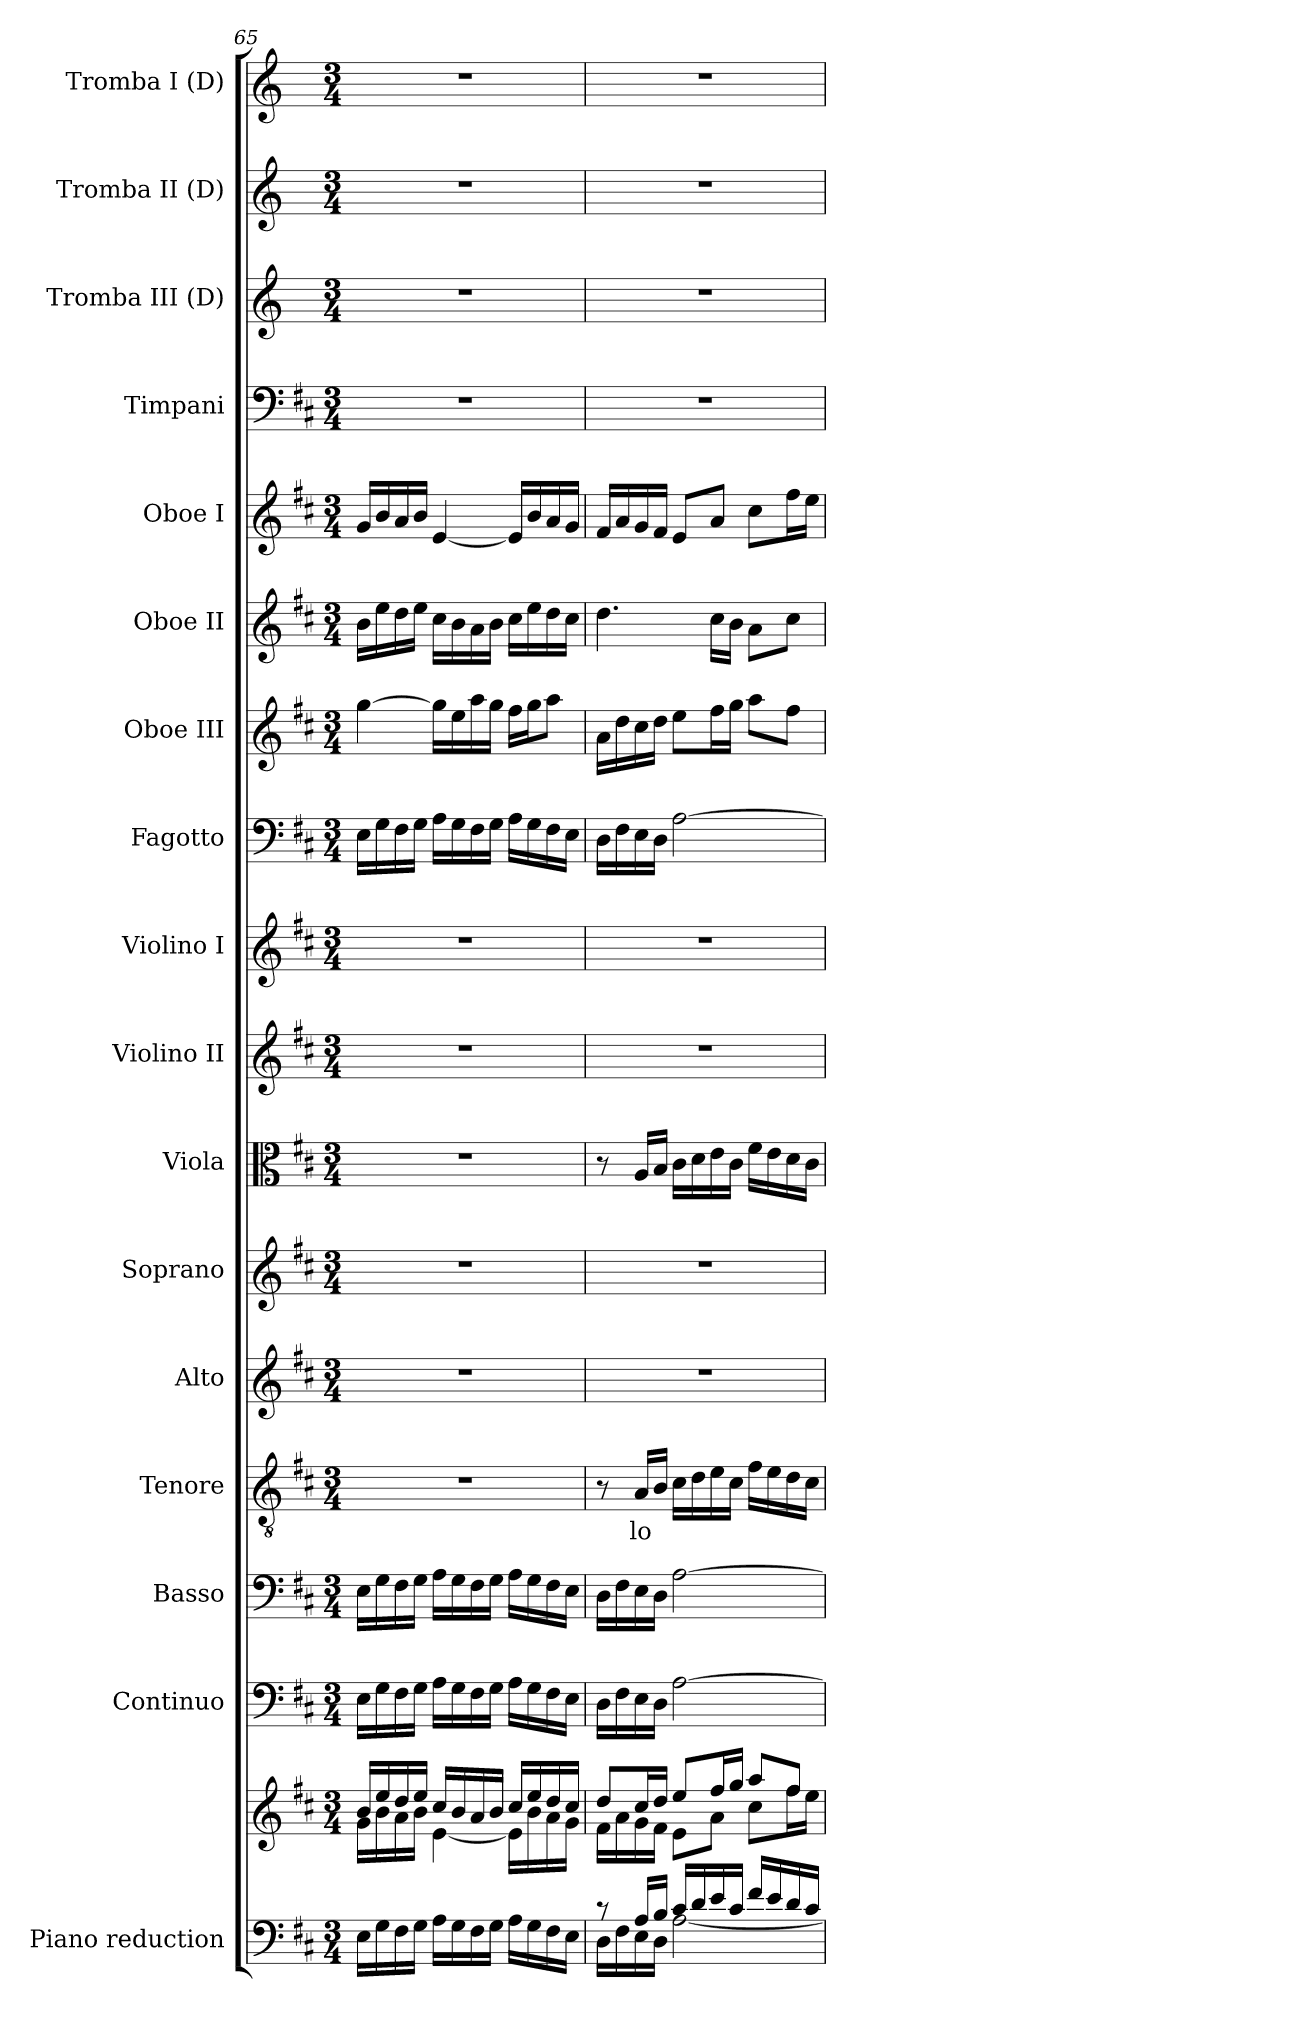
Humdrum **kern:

**kern	**kern	**kern	**kern	**kern	**text	**kern	**kern	**kern	**kern	**kern	**kern	**kern	**kern	**kern	**kern	**kern	**kern	**kern
*part17	*part17	*part16	*part15	*part14	*part14	*part13	*part12	*part11	*part10	*part9	*part8	*part7	*part6	*part5	*part4	*part3	*part2	*part1
*staff18	*staff17	*staff16	*staff15	*staff14	*staff14	*staff13	*staff12	*staff11	*staff10	*staff9	*staff8	*staff7	*staff6	*staff5	*staff4	*staff3	*staff2	*staff1
*I"Piano reduction	*	*I"Continuo	*I"Basso	*I"Tenore	*	*I"Alto	*I"Soprano	*I"Viola	*I"Violino II	*I"Violino I	*I"Fagotto	*I"Oboe III	*I"Oboe II	*I"Oboe I	*I"Timpani	*I"Tromba III (D)	*I"Tromba II (D)	*I"Tromba I (D)
*I'Pno	*	*	*	*	*	*	*	*	*	*	*	*I'Ob	*I'Ob	*I'Ob	*I'Timp	*	*	*
*clefF4	*clefG2	*clefF4	*clefF4	*clefGv2	*	*clefG2	*clefG2	*clefC3	*clefG2	*clefG2	*clefF4	*clefG2	*clefG2	*clefG2	*clefF4	*clefG2	*clefG2	*clefG2
*	*	*	*	*	*	*	*	*	*	*	*	*	*	*	*	*ITrd-1c-2	*ITrd-1c-2	*ITrd-1c-2
*k[f#c#]	*k[f#c#]	*k[f#c#]	*k[f#c#]	*k[f#c#]	*	*k[f#c#]	*k[f#c#]	*k[f#c#]	*k[f#c#]	*k[f#c#]	*k[f#c#]	*k[f#c#]	*k[f#c#]	*k[f#c#]	*k[f#c#]	*k[f#c#]	*k[f#c#]	*k[f#c#]
*M3/4	*M3/4	*M3/4	*M3/4	*M3/4	*	*M3/4	*M3/4	*M3/4	*M3/4	*M3/4	*M3/4	*M3/4	*M3/4	*M3/4	*M3/4	*M3/4	*M3/4	*M3/4
=65	=65	=65	=65	=65	=65	=65	=65	=65	=65	=65	=65	=65	=65	=65	=65	=65	=65	=65
*	*^	*	*	*	*	*	*	*	*	*	*	*	*	*	*	*	*	*
16E\LL	16b/LL	16g\LL	16E\LL	16E\LL	2.r	.	2.r	2.r	2.r	2.r	2.r	16E\LL	[4gg\	16b\LL	16g/LL	2.r	2.r	2.r	2.r
16G\	16ee/	16b\	16G\	16G\	.	.	.	.	.	.	.	16G\	.	16ee\	16b/	.	.	.	.
16F#\	16dd/	16a\	16F#\	16F#\	.	.	.	.	.	.	.	16F#\	.	16dd\	16a/	.	.	.	.
16G\JJ	16ee/JJ	16b\JJ	16G\JJ	16G\JJ	.	.	.	.	.	.	.	16G\JJ	.	16ee\JJ	16b/JJ	.	.	.	.
16A\LL	16cc#/LL	[4e\	16A\LL	16A\LL	.	.	.	.	.	.	.	16A\LL	16gg\LL]	16cc#\LL	[4e/	.	.	.	.
16G\	16b/	.	16G\	16G\	.	.	.	.	.	.	.	16G\	16ee\	16b\	.	.	.	.	.
16F#\	16a/	.	16F#\	16F#\	.	.	.	.	.	.	.	16F#\	16aa\	16a\	.	.	.	.	.
16G\JJ	16b/JJ	.	16G\JJ	16G\JJ	.	.	.	.	.	.	.	16G\JJ	16gg\JJ	16b\JJ	.	.	.	.	.
16A\LL	16cc#/LL	16e\LL]	16A\LL	16A\LL	.	.	.	.	.	.	.	16A\LL	16ff#\LL	16cc#\LL	16e/LL]	.	.	.	.
16G\	16ee/	16b\	16G\	16G\	.	.	.	.	.	.	.	16G\	16gg\J	16ee\	16b/	.	.	.	.
16F#\	16dd/	16a\	16F#\	16F#\	.	.	.	.	.	.	.	16F#\	8aa\J	16dd\	16a/	.	.	.	.
16E\JJ	16cc#/JJ	16g\JJ	16E\JJ	16E\JJ	.	.	.	.	.	.	.	16E\JJ	.	16cc#\JJ	16g/JJ	.	.	.	.
=66	=66	=66	=66	=66	=66	=66	=66	=66	=66	=66	=66	=66	=66	=66	=66	=66	=66	=66	=66
*^	*	*	*	*	*	*	*	*	*	*	*	*	*	*	*	*	*	*	*
8r	16D\LL	8dd/L	16f#\LL	16D\LL	16D\LL	8r	.	2.r	2.r	8r	2.r	2.r	16D\LL	16a\LL	4.dd\	16f#/LL	2.r	2.r	2.r	2.r
.	16F#\	.	16a\	16F#\	16F#\	.	.	.	.	.	.	.	16F#\	16dd\	.	16a/	.	.	.	.
!	!	!	!	!	!	!	!LO:LY:b	!	!	!	!	!	!	!	!	!	!	!	!	!
16A/LL	16E\	16cc#/L	16g\	16E\	16E\	16A/LL	lo	.	.	16A/LL	.	.	16E\	16cc#\	.	16g/	.	.	.	.
16B/JJ	16D\JJ	16dd/JJ	16f#\JJ	16D\JJ	16D\JJ	16B/JJ	.	.	.	16B/JJ	.	.	16D\JJ	16dd\JJ	.	16f#/JJ	.	.	.	.
16c#/LL	[2A\	8ee/L	8e\L	[2A\	[2A\	16c#\LL	.	.	.	16c#\LL	.	.	[2A\	8ee\L	.	8e/L	.	.	.	.
16d/	.	.	.	.	.	16d\	.	.	.	16d\	.	.	.	.	.	.	.	.	.	.
16e/	.	16ff#/L	8a\J	.	.	16e\	.	.	.	16e\	.	.	.	16ff#\L	16cc#\LL	8a/J	.	.	.	.
16c#/JJ	.	16gg/JJ	.	.	.	16c#\JJ	.	.	.	16c#\JJ	.	.	.	16gg\JJ	16b\JJ	.	.	.	.	.
16f#/LL	.	8aa/L	8cc#\L	.	.	16f#\LL	.	.	.	16f#\LL	.	.	.	8aa\L	8a\L	8cc#\L	.	.	.	.
16e/	.	.	.	.	.	16e\	.	.	.	16e\	.	.	.	.	.	.	.	.	.	.
16d/	.	8ff#/J	16ff#\L	.	.	16d\	.	.	.	16d\	.	.	.	8ff#\J	8cc#\J	16ff#\L	.	.	.	.
16c#/JJ	.	.	16ee\JJ	.	.	16c#\JJ	.	.	.	16c#\JJ	.	.	.	.	.	16ee\JJ	.	.	.	.
*v	*v	*	*	*	*	*	*	*	*	*	*	*	*	*	*	*	*	*	*	*
*	*v	*v	*	*	*	*	*	*	*	*	*	*	*	*	*	*	*	*	*
=	=	=	=	=	=	=	=	=	=	=	=	=	=	=	=	=	=	=
*-	*-	*-	*-	*-	*-	*-	*-	*-	*-	*-	*-	*-	*-	*-	*-	*-	*-	*-
